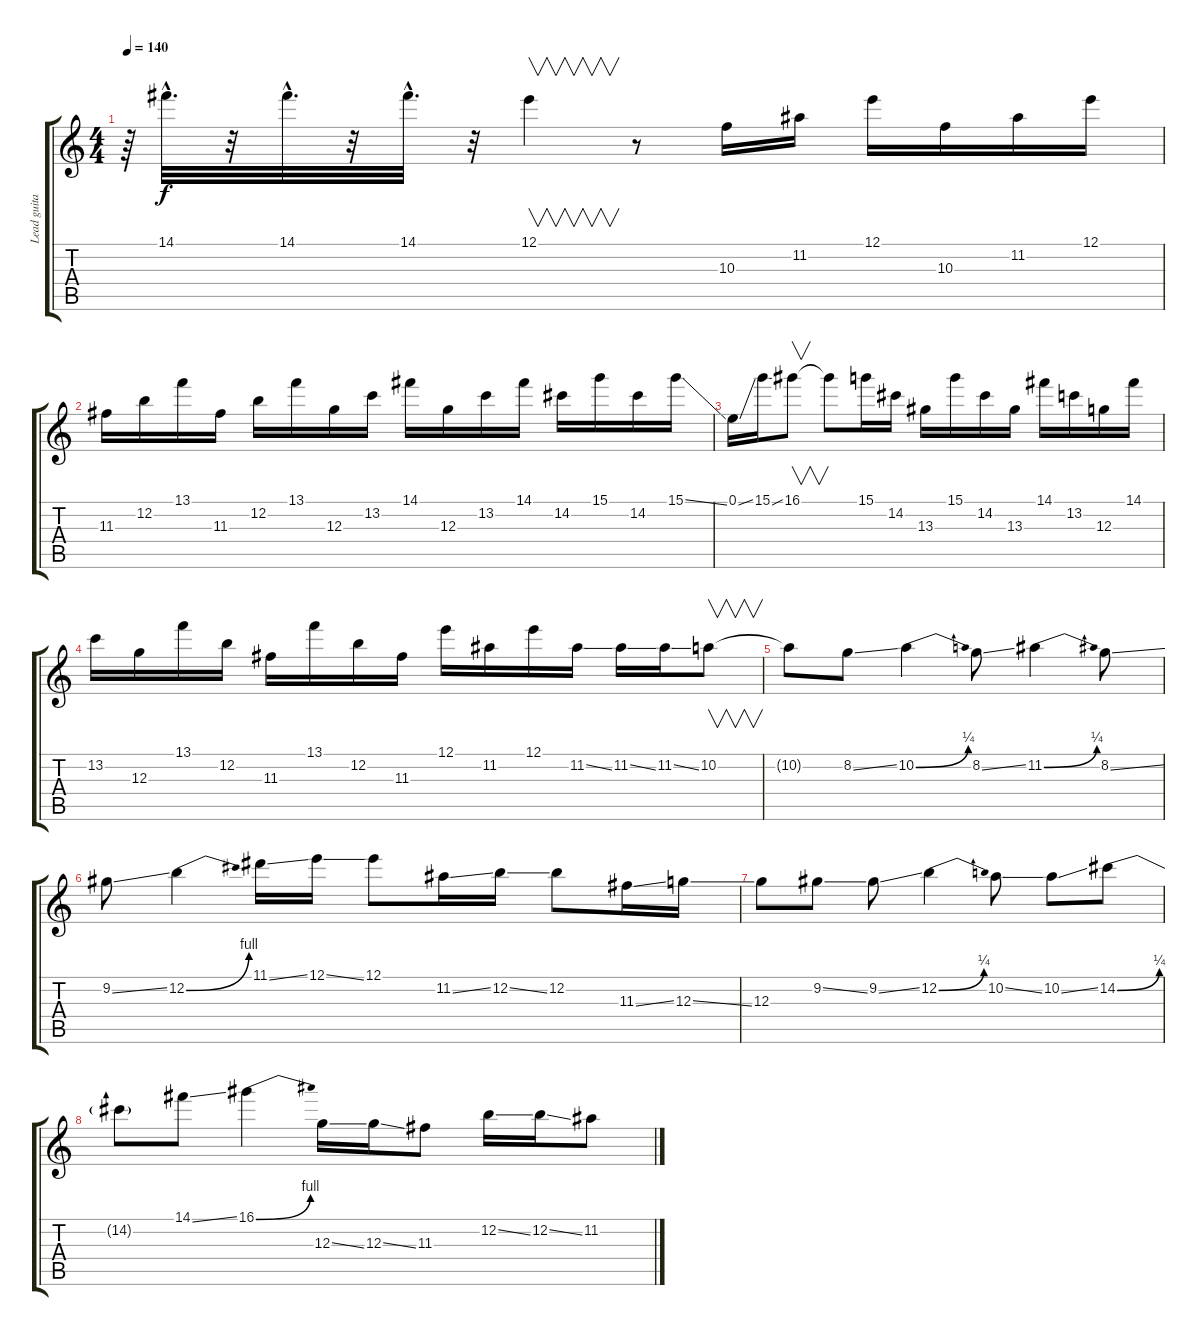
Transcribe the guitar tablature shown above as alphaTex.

\track ("Lead guitar" "Lead guita") {instrument overdrivenguitar}
\staff {score tabs}
\tuning (E4 B3 G3 D3 A2 E2) {hide}
\ts (4 4)
\tempo 140
\clef g2
\ks c
r.64{dy f} 14.1{hac}.32{d} r.32 14.1{hac}.32{d} r.32 14.1{hac}.32{d} r.32 12.1.4{v} r.8 10.3.16 11.2.16 12.1.16 10.3.16 11.2.16 12.1.16 |
11.3.16 12.2.16 13.1.16 11.3.16 12.2.16 13.1.16 12.3.16 13.2.16 14.1.16 12.3.16 13.2.16 14.1.16 14.2.16 15.1.16 14.2.16 15.1{ss}.16 |
0.1{ss}.16 15.1{ss}.16 16.1.8{v} 16.1{t}.8 15.1.16 14.2.16 13.3.16 15.1.16 14.2.16 13.3.16 14.1.16 13.2.16 12.3.16 14.1.16 |
13.2.16 12.3.16 13.1.16 12.2.16 11.3.16 13.1.16 12.2.16 11.3.16 12.1.16 11.2.16 12.1.16 11.2{ss}.16 11.2{ss}.16 11.2{ss}.16 10.2.8{v} |
10.2{t}.8 8.2{ss}.8 10.2{be (bend 0 0 60 1)}.4 8.2{ss}.8 11.2{be (bend 0 0 60 1)}.4 8.2{ss}.8 |
9.2{ss}.8 12.2{be (bend 0 0 60 4)}.4 11.1{ss}.16 12.1{ss}.16 12.1.8 11.2{ss}.16 12.2{ss}.16 12.2.8 11.3{ss}.16 12.3{ss}.16 |
12.3.8 9.2{ss}.8 9.2{ss}.8 12.2{be (bend 0 0 60 1)}.4 10.2{ss}.8 10.2{ss}.8 14.2{be (bend 0 0 60 1)}.8 |
14.2{t}.8 14.1{ss}.8 16.1{be (bend 0 0 60 4)}.4 12.3{ss}.16 12.3{ss}.16 11.3.8 12.2{ss}.16 12.2{ss}.16 11.2.8
